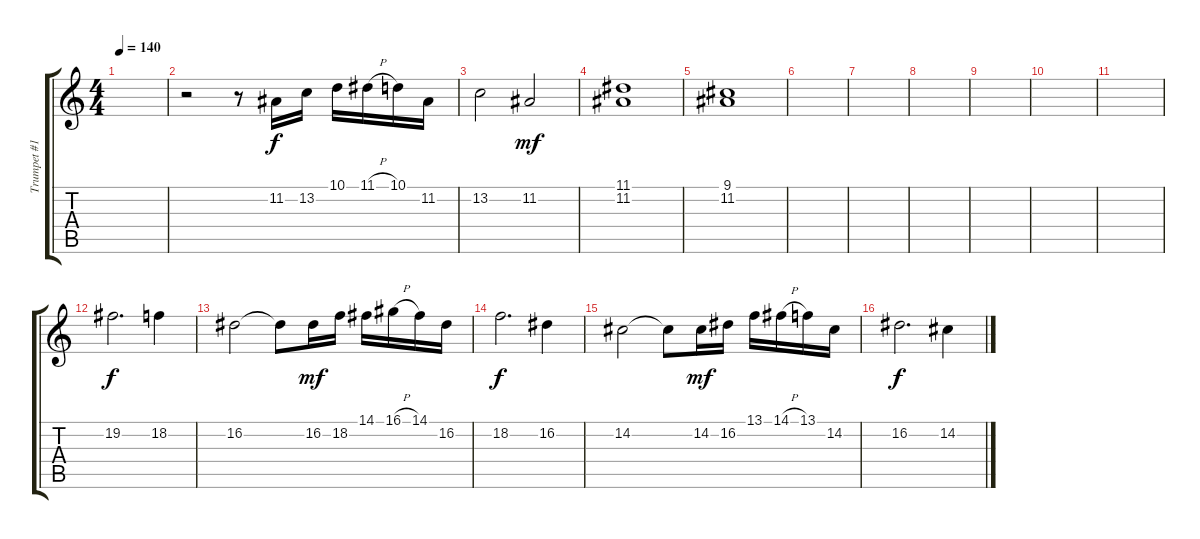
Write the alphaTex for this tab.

\track ("Trumpet #1" "Trumpet #1") {instrument trumpet}
\staff {score tabs}
\tuning (E4 B3 G3 D3 A2 E2) {hide}
\ts (4 4)
\tempo 140
\clef g2
\ks c
|
r.2 r.8 11.2.16{dy f} 13.2.16 10.1.16 11.1{h}.16 10.1.16 11.2.16 |
13.2.2 11.2.2{dy mf} |
(11.1 11.2).1 |
(9.1 11.2).1 |
|
|
|
|
|
|
19.2.2{d dy f} 18.2.4 |
16.2.2 16.2{t}.8 16.2.16{dy mf} 18.2.16 14.1.16 16.1{h}.16 14.1.16 16.2.16 |
18.2.2{d dy f} 16.2.4 |
14.2.2 14.2{t}.8 14.2.16{dy mf} 16.2.16 13.1.16 14.1{h}.16 13.1.16 14.2.16 |
16.2.2{d dy f} 14.2.4
